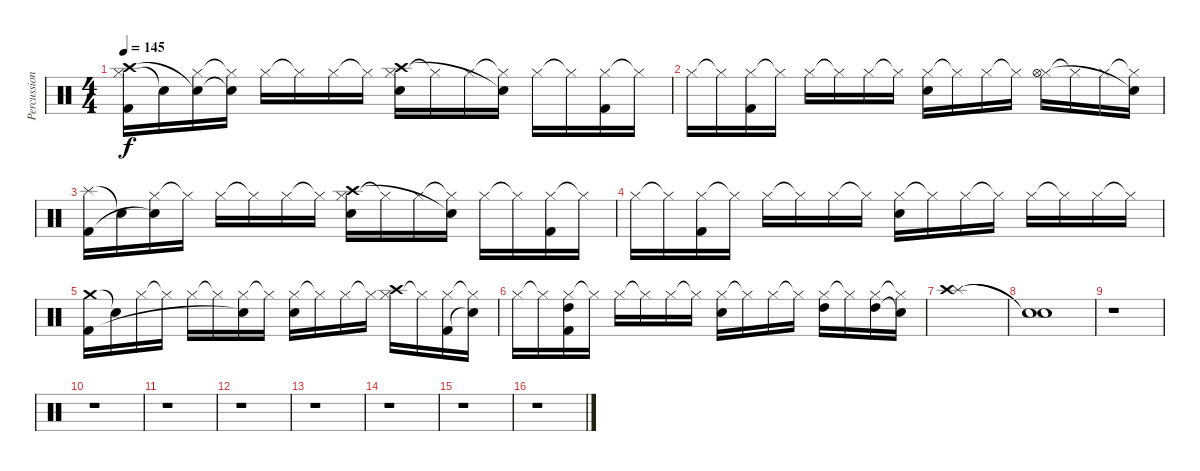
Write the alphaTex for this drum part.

\track ("Percussions" "Percussion") {instrument percussion}
\staff {score}
\articulation defaults
\ts (4 4)
\tempo 145
\clef neutral
\ks c
("Hi-Hat (closed)" "Crash high (hit)" "Kick (hit) 2").16{dy f} "Snare (hit)"{t}.16 ("Hi-Hat (closed)" "Snare (hit)"{t}).16 ("Hi-Hat (closed)"{t} "Snare (hit)"{t}).16 "Hi-Hat (closed)".16 "Hi-Hat (closed)"{t}.16 "Hi-Hat (closed)".16 "Hi-Hat (closed)"{t}.16 ("Hi-Hat (closed)" "Crash high (hit)" "Snare (hit) 2").16 "Hi-Hat (closed)"{t}.16 "Hi-Hat (closed)".16 ("Hi-Hat (closed)"{t} "Snare (hit)"{t}).16 "Hi-Hat (closed)".16 "Hi-Hat (closed)"{t}.16 ("Hi-Hat (closed)" "Kick (hit) 2").16 "Hi-Hat (closed)"{t}.16 |
"Hi-Hat (closed)".16 "Hi-Hat (closed)"{t}.16 ("Hi-Hat (closed)" "Kick (hit) 2").16 "Hi-Hat (closed)"{t}.16 "Hi-Hat (closed)".16 "Hi-Hat (closed)"{t}.16 "Hi-Hat (closed)".16 "Hi-Hat (closed)"{t}.16 ("Hi-Hat (closed)" "Snare (hit) 2").16 "Hi-Hat (closed)"{t}.16 "Hi-Hat (closed)".16 "Hi-Hat (closed)"{t}.16 ("Hi-Hat (closed)" "Hi-Hat (open)").16 "Hi-Hat (closed)"{t}.16 "Hi-Hat (closed)".16 ("Hi-Hat (closed)"{t} "Snare (hit)"{t}).16 |
("Splash (hit)" "Kick (hit) 2").16 "Snare (hit)"{t}.16 ("Hi-Hat (closed)" "Snare (hit)"{t}).16 "Hi-Hat (closed)"{t}.16 "Hi-Hat (closed)".16 "Hi-Hat (closed)"{t}.16 "Hi-Hat (closed)".16 "Hi-Hat (closed)"{t}.16 ("Hi-Hat (closed)" "Crash high (hit)" "Snare (hit) 2").16 "Hi-Hat (closed)"{t}.16 "Hi-Hat (closed)".16 ("Hi-Hat (closed)"{t} "Snare (hit)"{t}).16 "Hi-Hat (closed)".16 "Hi-Hat (closed)"{t}.16 ("Hi-Hat (closed)" "Kick (hit) 2").16 "Hi-Hat (closed)"{t}.16 |
"Hi-Hat (closed)".16 "Hi-Hat (closed)"{t}.16 ("Hi-Hat (closed)" "Kick (hit) 2").16 "Hi-Hat (closed)"{t}.16 "Hi-Hat (closed)".16 "Hi-Hat (closed)"{t}.16 "Hi-Hat (closed)".16 "Hi-Hat (closed)"{t}.16 ("Hi-Hat (closed)" "Snare (hit) 2").16 "Hi-Hat (closed)"{t}.16 "Hi-Hat (closed)".16 "Hi-Hat (closed)"{t}.16 "Hi-Hat (closed)".16 "Hi-Hat (closed)"{t}.16 "Hi-Hat (closed)".16 "Hi-Hat (closed)"{t}.16 |
("Crash medium (hit)" "Kick (hit) 2").16 "Snare (hit)"{t}.16 "Hi-Hat (closed)".16 "Hi-Hat (closed)"{t}.16 "Hi-Hat (closed)".16 "Hi-Hat (closed)"{t}.16 ("Hi-Hat (closed)" "Snare (hit)"{t}).16 "Hi-Hat (closed)"{t}.16 ("Hi-Hat (closed)" "Snare (hit) 2").16 "Hi-Hat (closed)"{t}.16 "Hi-Hat (closed)".16 "Hi-Hat (closed)"{t}.16 ("Hi-Hat (closed)" "Crash high (hit)").16 "Hi-Hat (closed)"{t}.16 ("Hi-Hat (closed)" "Kick (hit) 2").16 ("Hi-Hat (closed)"{t} "Snare (hit)"{t}).16 |
"Hi-Hat (closed)".16 "Hi-Hat (closed)"{t}.16 ("Hi-Hat (closed)" "High Tom (hit)" "Kick (hit) 2").16 "Hi-Hat (closed)"{t}.16 "Hi-Hat (closed)".16 "Hi-Hat (closed)"{t}.16 "Hi-Hat (closed)".16 "Hi-Hat (closed)"{t}.16 ("Hi-Hat (closed)" "Snare (hit) 2").16 "Hi-Hat (closed)"{t}.16 "Hi-Hat (closed)".16 "Hi-Hat (closed)"{t}.16 ("Hi-Hat (closed)" "High Tom (hit)").16 "Hi-Hat (closed)"{t}.16 ("Hi-Hat (closed)" "High Tom (hit)").16 ("Hi-Hat (closed)"{t} "Snare (hit)"{t}).16 |
("Splash (hit)" "Crash high (hit)").1 |
("Snare (hit)"{t} "Snare (hit)"{t}).1 |
r.1 |
r.1 |
r.1 |
r.1 |
r.1 |
r.1 |
r.1 |
r.1
